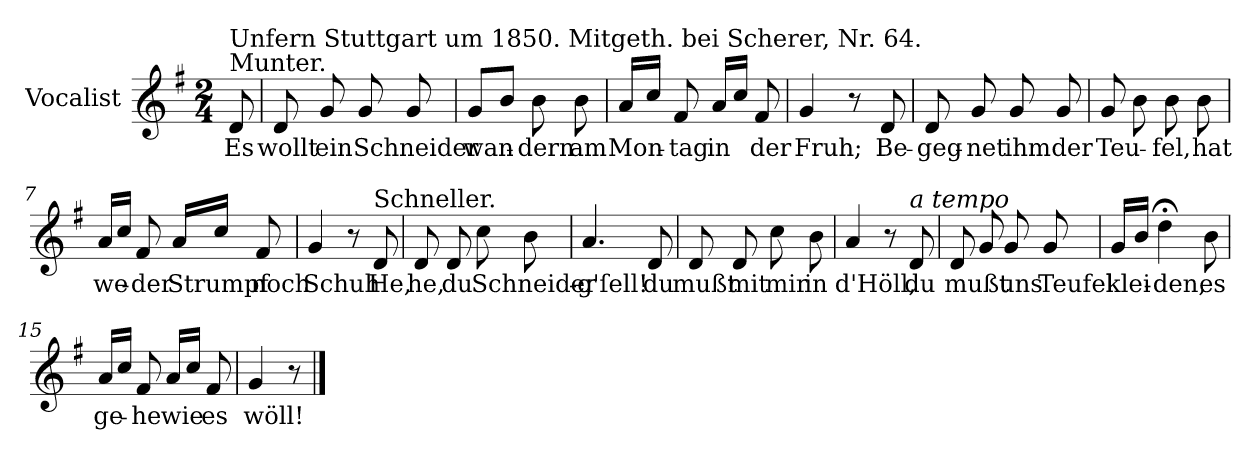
**kern	**text
*part1	*part1
*staff1	*staff1
*I"Vocalist	*
*k[f#]	*
*G:	*
*M2/4	*
=	=
!LO:TX:a:t=Munter.	!
!LO:TX:a:t=Unfern Stuttgart um 1850. Mitgeth. bei Scherer, Nr. 64.	!
8d	Es
=1	=1
8d	wollt
8g	ein
8g	Schneider
8g	.
=2	=2
8gL	wan-
8bJ	.
8b	-dern
8b	am
=3	=3
16a/LL	Mon-
16ccJJ	.
8f#	-tag
16a/LL	in
16ccJJ	.
8f#	der
=4	=4
4g	Fruh;
8r	.
8d	Be-
=5	=5
8d	-geg-
8g	-net
8g	ihm
8g	der
=6	=6
8g	Teu-
8b	.
8b	-fel,
8b	hat
=7	=7
16a/LL	we-
16ccJJ	.
8f#	-der
16a/LL	Strumpf
16ccJJ	.
8f#	noch
=8	=8
4g	Schuh
8r	.
!LO:TX:a:t=Schneller.	!
8d	He,
=9	=9
8d	he,
8d	du
8cc	Schneider-
8b	.
=10	=10
4.a	-g'ſell!
8d	du
=11	=11
8d	mußt
8d	mit
8cc	mir
8b	in
=12	=12
4a	d'Höll,
8r	.
!LO:TX:a:i:t=a tempo	!
8d	du
=13	=13
8d	mußt
8g	.
8g	uns
8g	Teufel
=14	=14
16gLL	klei-
16bJJ	.
4dd;<	-den,
8b	es
=15	=15
16a/LL	ge-
16ccJJ	.
8f#	-he
16a/LL	wie
16ccJJ	.
8f#	es
=16	=16
4g	wöll!
8r	.
==	==
*-	*-
